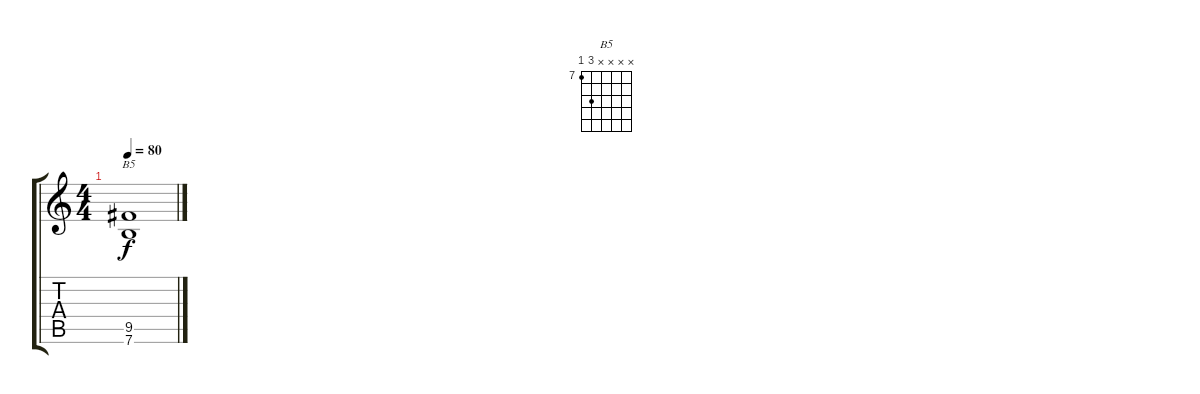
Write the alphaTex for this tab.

\track "" {instrument overdrivenguitar}
\staff {score tabs}
\tuning (E4 B3 G3 D3 A2 E2) {hide}
\chord ("B5" x x x x 9 7) {firstfret 7}
\ts (4 4)
\tempo 80
\clef g2
\ks c
(9.5 7.6).1{ch "B5" dy f}
